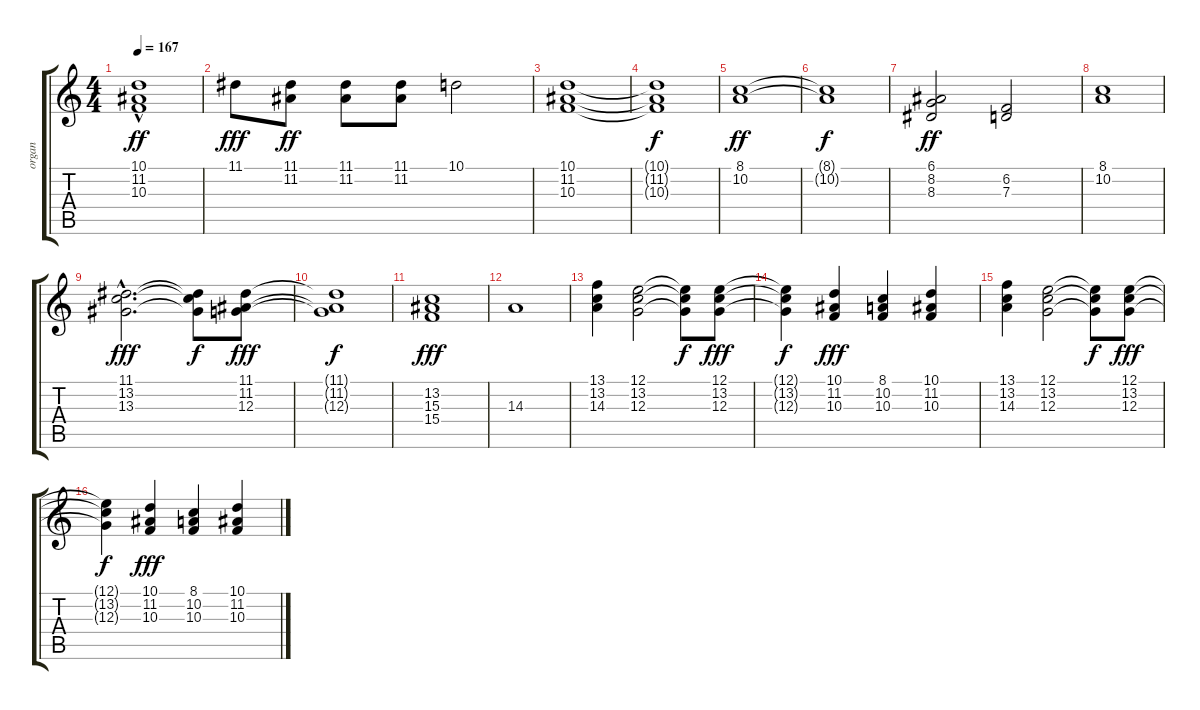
\track ("organ" "organ") {instrument percussiveorgan}
\staff {score tabs}
\tuning (E4 B3 G3 D3 A2 E2) {hide}
\ts (4 4)
\tempo 167
\clef g2
\ks c
(10.1{hac} 11.2 10.3).1{dy ff} |
11.1.8{dy fff} (11.1 11.2).8{dy ff} (11.1 11.2).8 (11.1 11.2).8 10.1.2 |
(10.1 11.2 10.3).1 |
(10.1{t} 11.2{t} 10.3{t}).1{dy f} |
(8.1 10.2).1{dy ff} |
(8.1{t} 10.2{t}).1{dy f} |
(6.1 8.2 8.3).2{dy ff} (6.2 7.3).2 |
(8.1 10.2).1 |
(11.1{hac} 13.2{hac} 13.3{hac}).2{d dy fff} (11.1{t} 13.2{t} 13.3{t}).8{dy f} (11.1 11.2 12.3).8{dy fff} |
(11.1{t} 11.2{t} 12.3{t}).1{dy f} |
(13.2 15.3 15.4).1{dy fff} |
14.3.1 |
(13.1 13.2 14.3).4 (12.1 13.2 12.3).2 (12.1{t} 13.2{t} 12.3{t}).8{dy f} (12.1 13.2 12.3).8{dy fff} |
(12.1{t} 13.2{t} 12.3{t}).4{dy f} (10.1 11.2 10.3).4{dy fff} (8.1 10.2 10.3).4 (10.1 11.2 10.3).4 |
(13.1 13.2 14.3).4 (12.1 13.2 12.3).2 (12.1{t} 13.2{t} 12.3{t}).8{dy f} (12.1 13.2 12.3).8{dy fff} |
(12.1{t} 13.2{t} 12.3{t}).4{dy f} (10.1 11.2 10.3).4{dy fff} (8.1 10.2 10.3).4 (10.1 11.2 10.3).4
